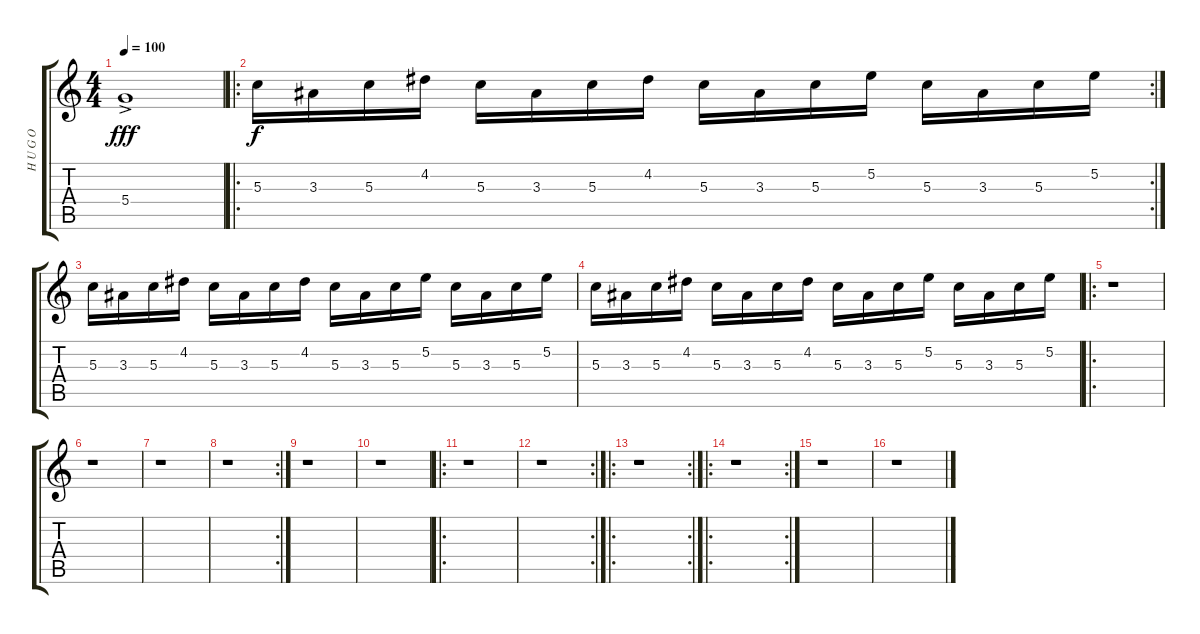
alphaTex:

\track ("H U G O" "H U G O") {instrument acousticguitarsteel}
\staff {score tabs}
\tuning (E4 B3 G3 D3 A2 E2) {hide}
\ts (4 4)
\tempo 100
\clef g2
\ks c
5.4{ac}.1{dy fff instrument acousticguitarsteel} |
\ro
\rc 2
5.3.16{dy f} 3.3.16 5.3.16 4.2.16 5.3.16 3.3.16 5.3.16 4.2.16 5.3.16 3.3.16 5.3.16 5.2.16 5.3.16 3.3.16 5.3.16 5.2.16 |
5.3.16 3.3.16 5.3.16 4.2.16 5.3.16 3.3.16 5.3.16 4.2.16 5.3.16 3.3.16 5.3.16 5.2.16 5.3.16 3.3.16 5.3.16 5.2.16 |
5.3.16 3.3.16 5.3.16 4.2.16 5.3.16 3.3.16 5.3.16 4.2.16 5.3.16 3.3.16 5.3.16 5.2.16 5.3.16 3.3.16 5.3.16 5.2.16 |
\ro
r.1 |
r.1 |
r.1 |
\rc 2
r.1 |
r.1 |
r.1 |
\ro
r.1 |
\rc 2
r.1 |
\ro
\rc 2
r.1 |
\ro
\rc 2
r.1 |
r.1 |
r.1
